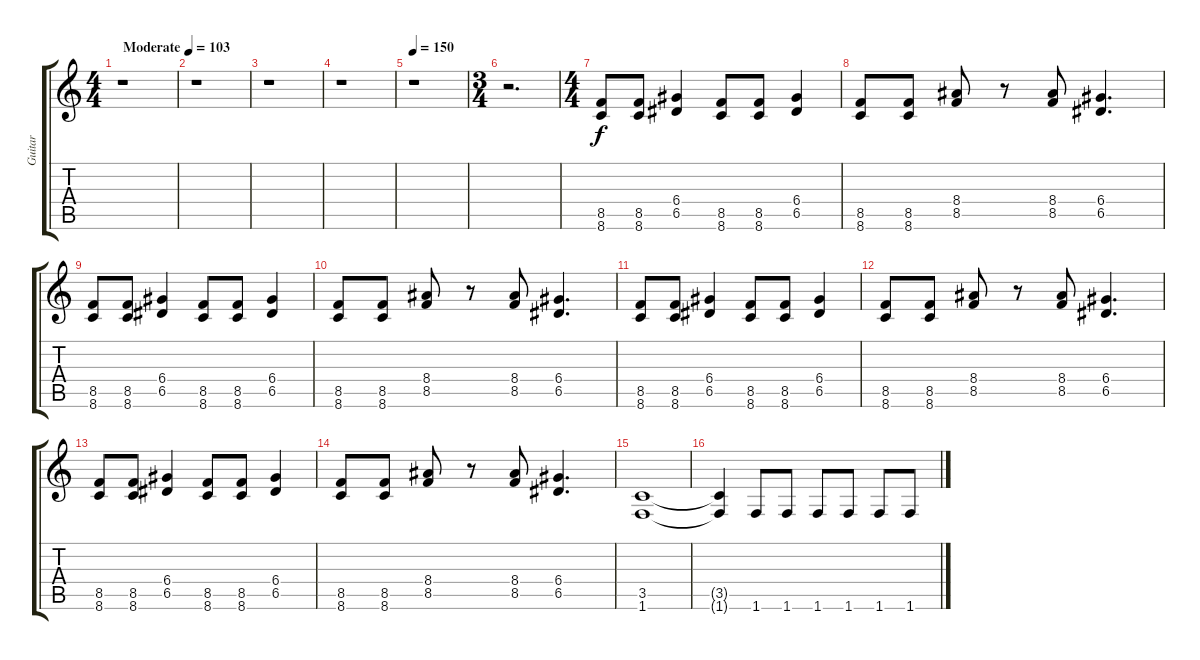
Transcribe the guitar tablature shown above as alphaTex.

\track ("Guitar" "Guitar") {instrument distortionguitar}
\staff {score tabs}
\tuning (E4 B3 G3 D3 A2 E2) {hide}
\ts (4 4)
\tempo (103 "Moderate")
\clef g2
\ks c
r.1{dy f instrument distortionguitar} |
r.1 |
r.1 |
r.1 |
\tempo 150
r.1 |
\ts (3 4)
r.2{d} |
\ts (4 4)
(8.5 8.6).8 (8.5 8.6).8 (6.4 6.5).4 (8.5 8.6).8 (8.5 8.6).8 (6.4 6.5).4 |
(8.5 8.6).8 (8.5 8.6).8 (8.4 8.5).8 r.8 (8.4 8.5).8 (6.4 6.5).4{d} |
(8.5 8.6).8 (8.5 8.6).8 (6.4 6.5).4 (8.5 8.6).8 (8.5 8.6).8 (6.4 6.5).4 |
(8.5 8.6).8 (8.5 8.6).8 (8.4 8.5).8 r.8 (8.4 8.5).8 (6.4 6.5).4{d} |
(8.5 8.6).8 (8.5 8.6).8 (6.4 6.5).4 (8.5 8.6).8 (8.5 8.6).8 (6.4 6.5).4 |
(8.5 8.6).8 (8.5 8.6).8 (8.4 8.5).8 r.8 (8.4 8.5).8 (6.4 6.5).4{d} |
(8.5 8.6).8 (8.5 8.6).8 (6.4 6.5).4 (8.5 8.6).8 (8.5 8.6).8 (6.4 6.5).4 |
(8.5 8.6).8 (8.5 8.6).8 (8.4 8.5).8 r.8 (8.4 8.5).8 (6.4 6.5).4{d} |
(3.5 1.6).1 |
(3.5{t} 1.6{t}).4 1.6.8 1.6.8 1.6.8 1.6.8 1.6.8 1.6.8
